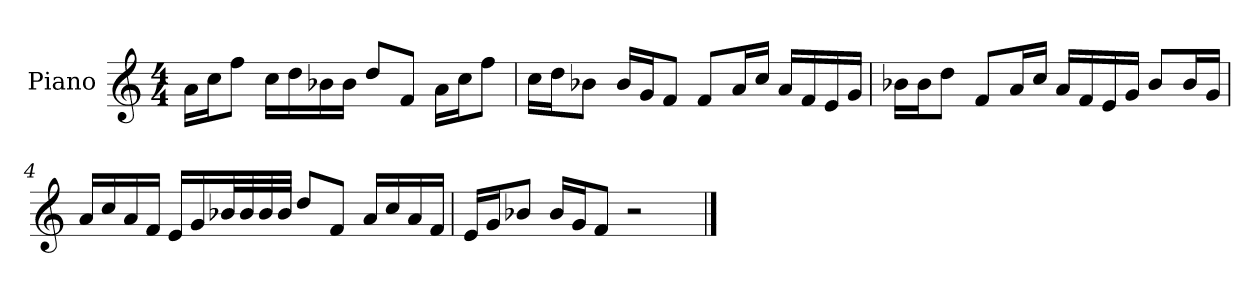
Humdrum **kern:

**kern
*part1
*staff1
*I"Piano
*I'P-no
*clefG2
*k[]
*M4/4
*MM90
=1
16a\LL
16cc\J
8ff\J
16cc\LL
16dd\
16b-X\
16b-\JJ
8dd/L
8f/J
16a\LL
16cc\J
8ff\J
=2
16cc\LL
16dd\J
8b-X\J
16b-/LL
16g/J
8f/J
8f/L
16a/L
16cc/JJ
16a/LL
16f/
16e/
16g/JJ
=3
16b-X\LL
16b-\J
8dd\J
8f/L
16a/L
16cc/JJ
16a/LL
16f/
16e/
16g/JJ
8b-/L
16b-/L
16g/JJ
!!LO:LB:g=z
=4
16a/LL
16cc/
16a/
16f/JJ
16e/LL
16g/
32b-X/L
32b-/
32b-/
32b-/JJJ
8dd/L
8f/J
16a/LL
16cc/
16a/
16f/JJ
=5
16e/LL
16g/J
8b-X/J
16b-/LL
16g/J
8f/J
2r
==
*-
